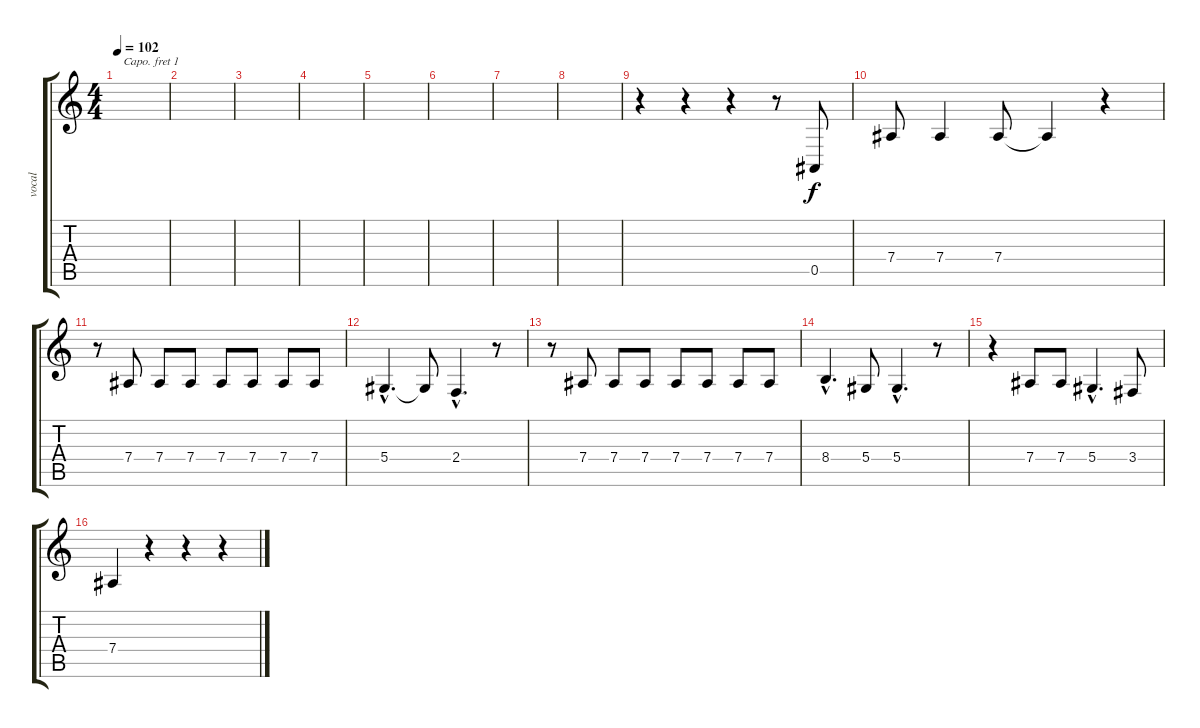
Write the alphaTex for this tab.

\track ("vocal" "vocal") {instrument sitar}
\staff {score tabs}
\capo 1
\tuning (E4 B3 G3 D3 A2 E2) {hide}
\ts (4 4)
\tempo 102
\clef g2
\ks c
|
|
|
|
|
|
|
|
r.4 r.4 r.4 r.8 0.5.8 |
7.4.8 7.4.4 7.4.8 7.4{t}.4 r.4 |
r.8 7.4.8 7.4.8 7.4.8 7.4.8 7.4.8 7.4.8 7.4.8 |
5.4{hac}.4{d} 5.4{t}.8 2.4{hac}.4{d} r.8 |
r.8 7.4.8 7.4.8 7.4.8 7.4.8 7.4.8 7.4.8 7.4.8 |
8.4{hac}.4{d} 5.4.8 5.4{hac}.4{d} r.8 |
r.4 7.4.8 7.4.8 5.4{hac}.4{d} 3.4.8 |
7.4.4 r.4 r.4 r.4
